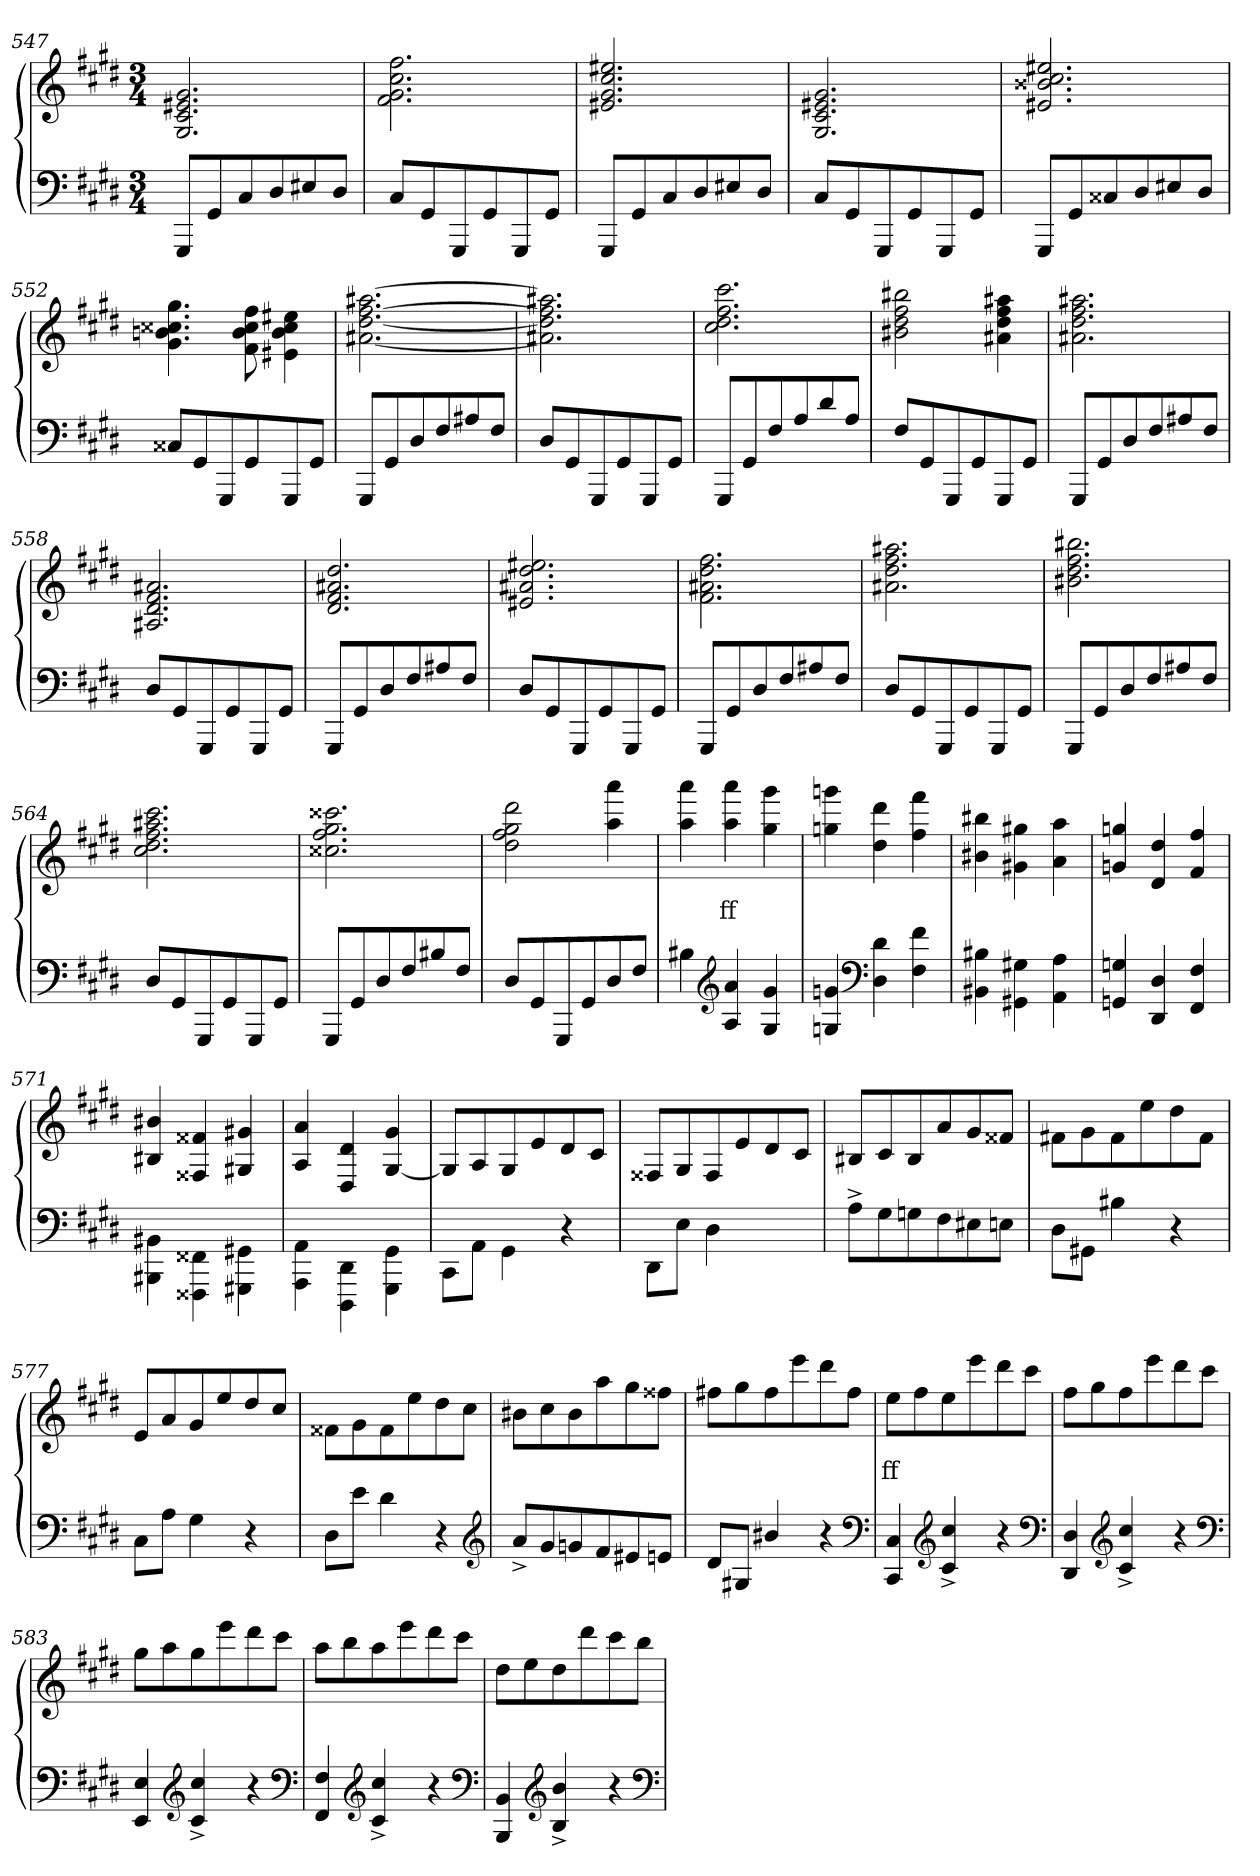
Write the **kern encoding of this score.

**kern	**kern	**text
*part2	*part1	*part1
*staff2	*staff1	*staff1
*clefF4	*clefG2	*
*k[f#c#g#d#]	*k[f#c#g#d#]	*
*M3/4	*M3/4	*
=547	=547	=547
8GGG#L	2.g# 2.e#X 2.c# 2.G#	.
8GG#	.	.
8C#	.	.
8D#	.	.
8E#X	.	.
8D#J	.	.
=548	=548	=548
8C#L	2.ff# 2.cc# 2.g# 2.f#	.
8GG#	.	.
8GGG#	.	.
8GG#	.	.
8GGG#	.	.
8GG#J	.	.
=549	=549	=549
8GGG#L	2.ee#X 2.cc# 2.g# 2.e#X	.
8GG#	.	.
8C#	.	.
8D#	.	.
8E#X	.	.
8D#J	.	.
=550	=550	=550
8C#L	2.g# 2.e#X 2.c# 2.G#	.
8GG#	.	.
8GGG#	.	.
8GG#	.	.
8GGG#	.	.
8GG#J	.	.
=551	=551	=551
8GGG#L	2.ee#X 2.cc# 2.b##X 2.e#X	.
8GG#	.	.
8C##X	.	.
8D#	.	.
8E#X	.	.
8D#J	.	.
=552	=552	=552
8C##XL	4.gg# 4.cc##X 4.bn 4.g#	.
8GG#	.	.
8GGG#	.	.
8GG#	8ff# 8cc## 8b 8f#	.
8GGG#	4ee#X\ 4cc##\ 4b\ 4e#X\	.
8GG#J	.	.
=553	=553	=553
8GGG#L	[2.aa#X [2.ff# [2.dd# [2.a#X	.
8GG#	.	.
8D#	.	.
8F#	.	.
8A#X	.	.
8F#J	.	.
=554	=554	=554
8D#L	2.aa#X] 2.ff#] 2.dd#] 2.a#X]	.
8GG#	.	.
8GGG#	.	.
8GG#	.	.
8GGG#	.	.
8GG#J	.	.
=555	=555	=555
8GGG#/L	2.ccc# 2.ff# 2.dd# 2.cc#	.
8GG#	.	.
8F#	.	.
8A	.	.
8d#	.	.
8AJ	.	.
=556	=556	=556
8F#L	2bb#X 2ff# 2dd# 2b#X	.
8GG#	.	.
8GGG#	.	.
8GG#	.	.
8GGG#	4aa#X 4ff# 4dd# 4a#X	.
8GG#J	.	.
=557	=557	=557
8GGG#L	2.aa#X 2.ff# 2.dd# 2.a#X	.
8GG#	.	.
8D#	.	.
8F#	.	.
8A#X	.	.
8F#J	.	.
=558	=558	=558
8D#L	2.a#X 2.f# 2.d# 2.A#X	.
8GG#	.	.
8GGG#	.	.
8GG#	.	.
8GGG#	.	.
8GG#J	.	.
=559	=559	=559
8GGG#L	2.dd# 2.a#X 2.f# 2.d#	.
8GG#	.	.
8D#	.	.
8F#	.	.
8A#X	.	.
8F#J	.	.
=560	=560	=560
8D#L	2.ee#X 2.dd# 2.a#X 2.e#X	.
8GG#	.	.
8GGG#	.	.
8GG#	.	.
8GGG#	.	.
8GG#J	.	.
=561	=561	=561
8GGG#L	2.ff# 2.dd# 2.a#X 2.f#	.
8GG#	.	.
8D#	.	.
8F#	.	.
8A#X	.	.
8F#J	.	.
=562	=562	=562
8D#L	2.aa#X 2.ff# 2.dd# 2.a#X	.
8GG#	.	.
8GGG#	.	.
8GG#	.	.
8GGG#	.	.
8GG#J	.	.
=563	=563	=563
8GGG#L	2.bb#X 2.ff# 2.dd# 2.b#X	.
8GG#	.	.
8D#	.	.
8F#	.	.
8A#X	.	.
8F#J	.	.
=564	=564	=564
8D#L	2.ccc# 2.aa#X 2.ff# 2.dd# 2.cc#	.
8GG#	.	.
8GGG#	.	.
8GG#	.	.
8GGG#	.	.
8GG#J	.	.
=565	=565	=565
8GGG#L	2.ccc##X 2.gg# 2.ff# 2.cc##X	.
8GG#	.	.
8D#	.	.
8F#	.	.
8B#X	.	.
8F#J	.	.
=566	=566	=566
8D#L	2ddd# 2gg# 2ff# 2dd#	.
8GG#	.	.
8GGG#	.	.
8GG#	.	.
8D#	4aaa 4aa	.
8F#J	.	.
=567	=567	=567
4B#X	4aaa 4aa	.
*clefG2	*	*
4a 4A	4aaa 4aa	ff
4g# 4G#	4ggg# 4gg#	.
=568	=568	=568
4gn 4Gn	4gggn 4ggn	.
*clefF4	*	*
4d# 4D#	4ddd# 4dd#	.
4f# 4F#	4fff# 4ff#	.
=569	=569	=569
4B#X 4BB#X	4bb#X 4b#X	.
4G#X\ 4GG#X\	4gg#X 4g#X	.
4A 4AA	4aa 4a	.
=570	=570	=570
4Gn 4GGn	4ggn/ 4gn/	.
4D# 4DD#	4dd# 4d#	.
4F# 4FF#	4ff#/ 4f#/	.
=571	=571	=571
4BB#X\ 4BBB#X\	4b#X 4B#X	.
4FF##X\ 4FFF##X\	4f##X 4F##X	.
4GG#X\ 4GGG#X\	4g#X 4G#X	.
=572	=572	=572
4AA\ 4AAA\	4a 4A	.
4DD#\ 4DDD#\	4d# 4D#	.
4GG#\ 4GGG#\	4g# [4G#	.
=573	=573	=573
8CC#\L	8G#/L]	.
8AAJ	8A/	.
4GG#\	8G#	.
.	8e	.
4r	8d#	.
.	8c#J	.
=574	=574	=574
8DD#\L	8F##XL	.
8EJ	8G#	.
4D#	8F##	.
.	8e	.
4ryy	8d#	.
.	8c#J	.
=575	=575	=575
8A^>L	8B#XL	.
8G#	8c#	.
8Gn	8B#	.
8F#	8a	.
8E#X	8g#	.
8EnJ	8f##XJ	.
=576	=576	=576
8D#\L	8f#XL	.
8GG#XJ	8g#	.
4B#X	8f#	.
.	8ee	.
4r	8dd#	.
.	8f#J	.
=577	=577	=577
8C#L	8eL	.
8AJ	8a	.
4G#	8g#	.
.	8ee	.
4r	8dd#	.
.	8cc#J	.
=578	=578	=578
8D#L	8f##X\L	.
8eJ	8g#	.
4d#	8f##	.
.	8ee	.
4r	8dd#	.
.	8cc#J	.
*clefG2	*	*
=579	=579	=579
8a^>L	8b#XL	.
8g#	8cc#	.
8gn	8b#	.
8f#	8aa	.
8e#X	8gg#	.
8enJ	8ff##XJ	.
=580	=580	=580
8d#L	8ff#XL	.
8G#XJ	8gg#	.
4b#X/	8ff#	.
.	8eee	.
4r	8ddd#	.
.	8ff#J	.
*clefF4	*	*
=581	=581	=581
4C# 4CC#	8eeL	ff
.	8ff#	.
*clefG2	*	*
4cc#^> 4c#^>	8ee	.
.	8eee	.
4r	8ddd#	.
.	8ccc#J	.
*clefF4	*	*
=582	=582	=582
4D# 4DD#	8ff#L	.
.	8gg#	.
*clefG2	*	*
4cc#^> 4c#^>	8ff#	.
.	8eee	.
4r	8ddd#	.
.	8ccc#J	.
*clefF4	*	*
=583	=583	=583
4E 4EE	8gg#L	.
.	8aa	.
*clefG2	*	*
4cc#^> 4c#^>	8gg#	.
.	8eee	.
4r	8ddd#	.
.	8ccc#J	.
*clefF4	*	*
=584	=584	=584
4F# 4FF#	8aaL	.
.	8bb	.
*clefG2	*	*
4cc#^> 4c#^>	8aa	.
.	8eee	.
4r	8ddd#	.
.	8ccc#J	.
*clefF4	*	*
=585	=585	=585
4BB 4BBB	8dd#L	.
.	8ee	.
*clefG2	*	*
4b^> 4B^>	8dd#	.
.	8ddd#	.
4r	8ccc#	.
.	8bbJ	.
*clefF4	*	*
=	=	=
*-	*-	*-
